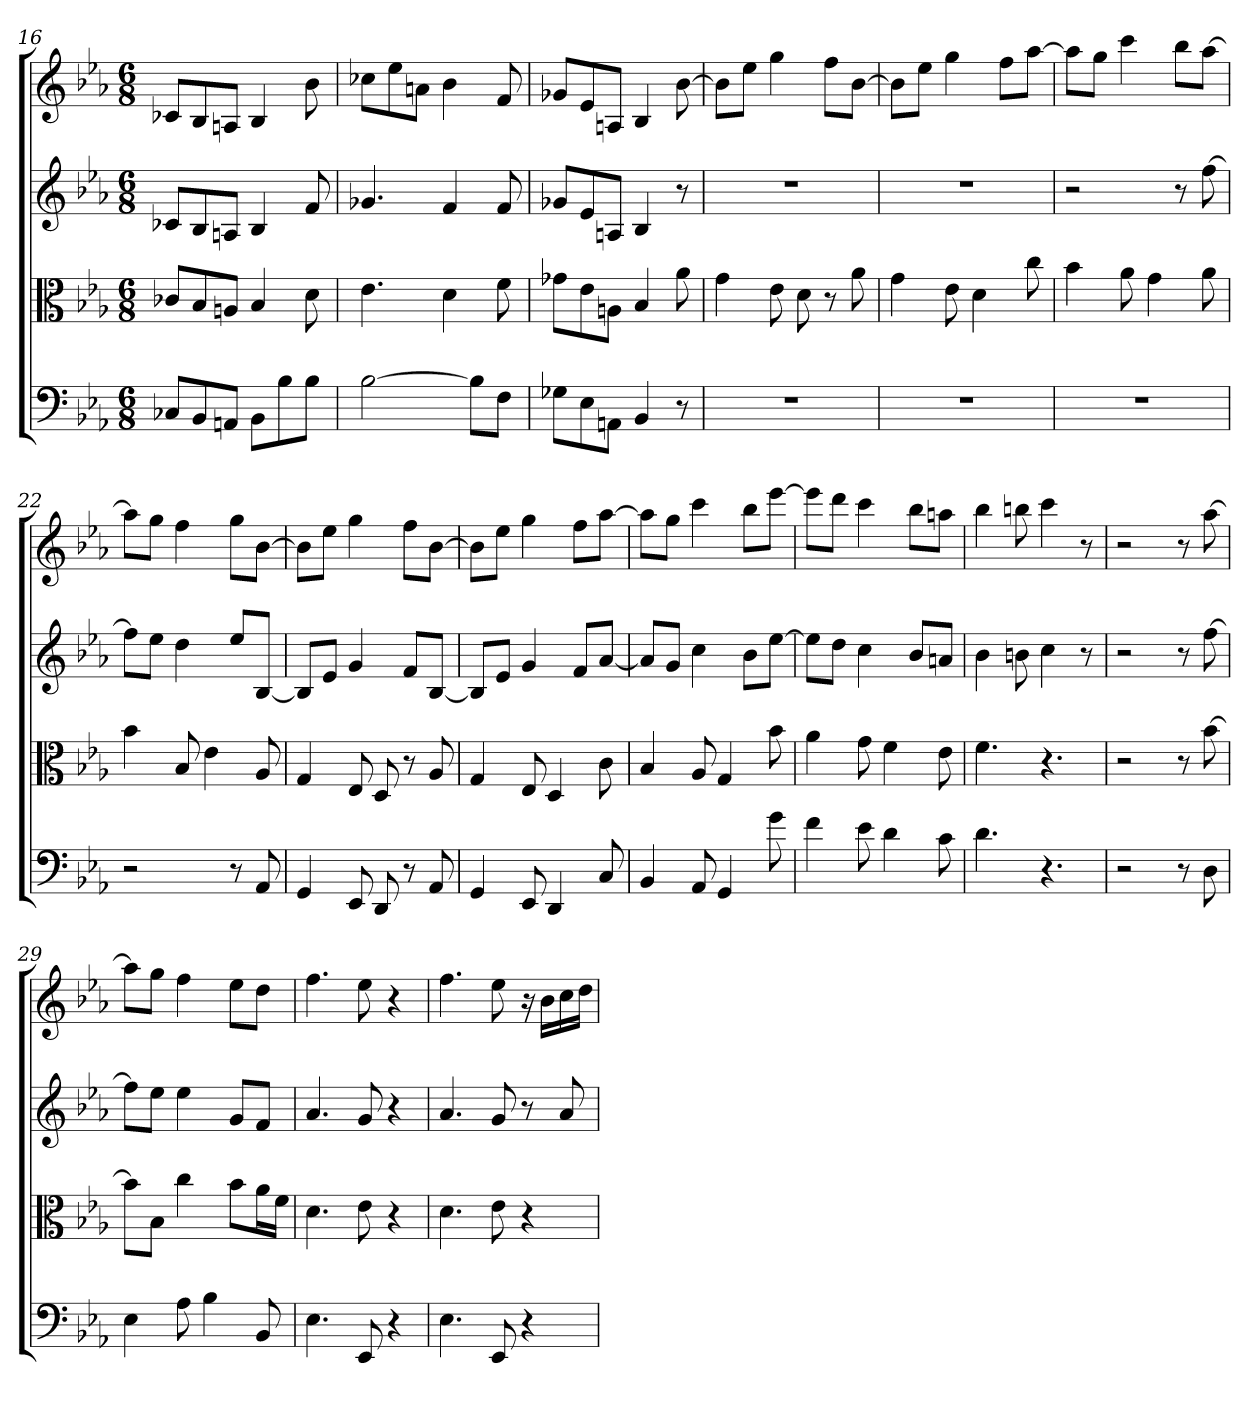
**kern	**kern	**kern	**kern
*part4	*part3	*part2	*part1
*staff4	*staff3	*staff2	*staff1
*clefF4	*clefC3	*	*
*k[b-e-a-]	*k[b-e-a-]	*k[b-e-a-]	*k[b-e-a-]
*E-:	*E-:	*E-:	*E-:
*M6/8	*M6/8	*M6/8	*M6/8
=16	=16	=16	=16
8C-X/L	8c-X/L	8c-XL	8c-XL
8BB-/	8B-/	8B-	8B-
8AAn/J	8An/J	8AnJ	8AnJ
8BB-\L	4B-	4B-	4B-
8B-\	.	.	.
8B-\J	8d	8f	8b-
=17	=17	=17	=17
[2B-	4.e-	4.g-X	8cc-XL
.	.	.	8ee-
.	.	.	8anJ
.	4d	4f	4b-
8B-\L]	.	.	.
8F\J	8f	8f	8f
=18	=18	=18	=18
8G-X\L	8g-X\L	8g-XL	8g-XL
8E-\	8e-\	8e-	8e-
8AAn\J	8An\J	8AnJ	8AnJ
4BB-	4B-	4B-	4B-
8r	8a-	8r	[8b-
=19	=19	=19	=19
2.r	4g	2.r	8b-L]
.	.	.	8ee-J
.	8e-	.	4gg
.	8d	.	.
.	8r	.	8ffL
.	8a-	.	[8b-J
=20	=20	=20	=20
2.r	4g	2.r	8b-L]
.	.	.	8ee-J
.	8e-	.	4gg
.	4d	.	.
.	.	.	8ffL
.	8cc	.	[8aa-J
=21	=21	=21	=21
2.r	4b-	2r	8aa-L]
.	.	.	8ggJ
.	8a-	.	4ccc
.	4g	.	.
.	.	8r	8bb-L
.	8a-	[8ff	[8aa-J
=22	=22	=22	=22
2r	4b-	8ffL]	8aa-L]
.	.	8ee-J	8ggJ
.	8B-	4dd	4ff
.	4e-	.	.
8r	.	8ee-L	8ggL
8AA-	8A-	[8B-J	[8b-J
=23	=23	=23	=23
4GG	4G	8B-L]	8b-L]
.	.	8e-J	8ee-J
8EE-	8E-	4g	4gg
8DD	8D	.	.
8r	8r	8fL	8ffL
8AA-	8A-	[8B-J	[8b-J
=24	=24	=24	=24
4GG	4G	8B-L]	8b-L]
.	.	8e-J	8ee-J
8EE-	8E-	4g	4gg
4DD	4D	.	.
.	.	8fL	8ffL
8C	8c	[8a-J	[8aa-J
=25	=25	=25	=25
4BB-	4B-	8a-L]	8aa-L]
.	.	8gJ	8ggJ
8AA-	8A-	4cc	4ccc
4GG	4G	.	.
.	.	8b-L	8bb-L
8g	8b-	[8ee-J	[8eee-J
=26	=26	=26	=26
4f	4a-	8ee-L]	8eee-L]
.	.	8ddJ	8dddJ
8e-	8g	4cc	4ccc
4d	4f	.	.
.	.	8b-L	8bb-L
8c	8e-	8anJ	8aanJ
=27	=27	=27	=27
4.d	4.f	4b-	4bb-
.	.	8bn	8bbn
4.r	4.r	4cc	4ccc
.	.	8r	8r
=28	=28	=28	=28
2r	2r	2r	2r
8r	8r	8r	8r
8D	[8b-	[8ff	[8aa-
=29	=29	=29	=29
4E-	8b-\L]	8ffL]	8aa-L]
.	8B-\J	8ee-J	8ggJ
8A-	4cc	4ee-	4ff
4B-	.	.	.
.	8b-\L	8gL	8ee-L
8BB-	16a-\L	8fJ	8ddJ
.	16f\JJ	.	.
=30	=30	=30	=30
4.E-	4.d	4.a-	4.ff
8EE-	8e-	8g	8ee-
4r	4r	4r	4r
=31	=31	=31	=31
4.E-	4.d	4.a-	4.ff
8EE-	8e-	8g	8ee-
4r	4r	8r	16r
.	.	.	16b-LL
.	.	8a-	16cc
.	.	.	16ddJJ
=	=	=	=
*-	*-	*-	*-
